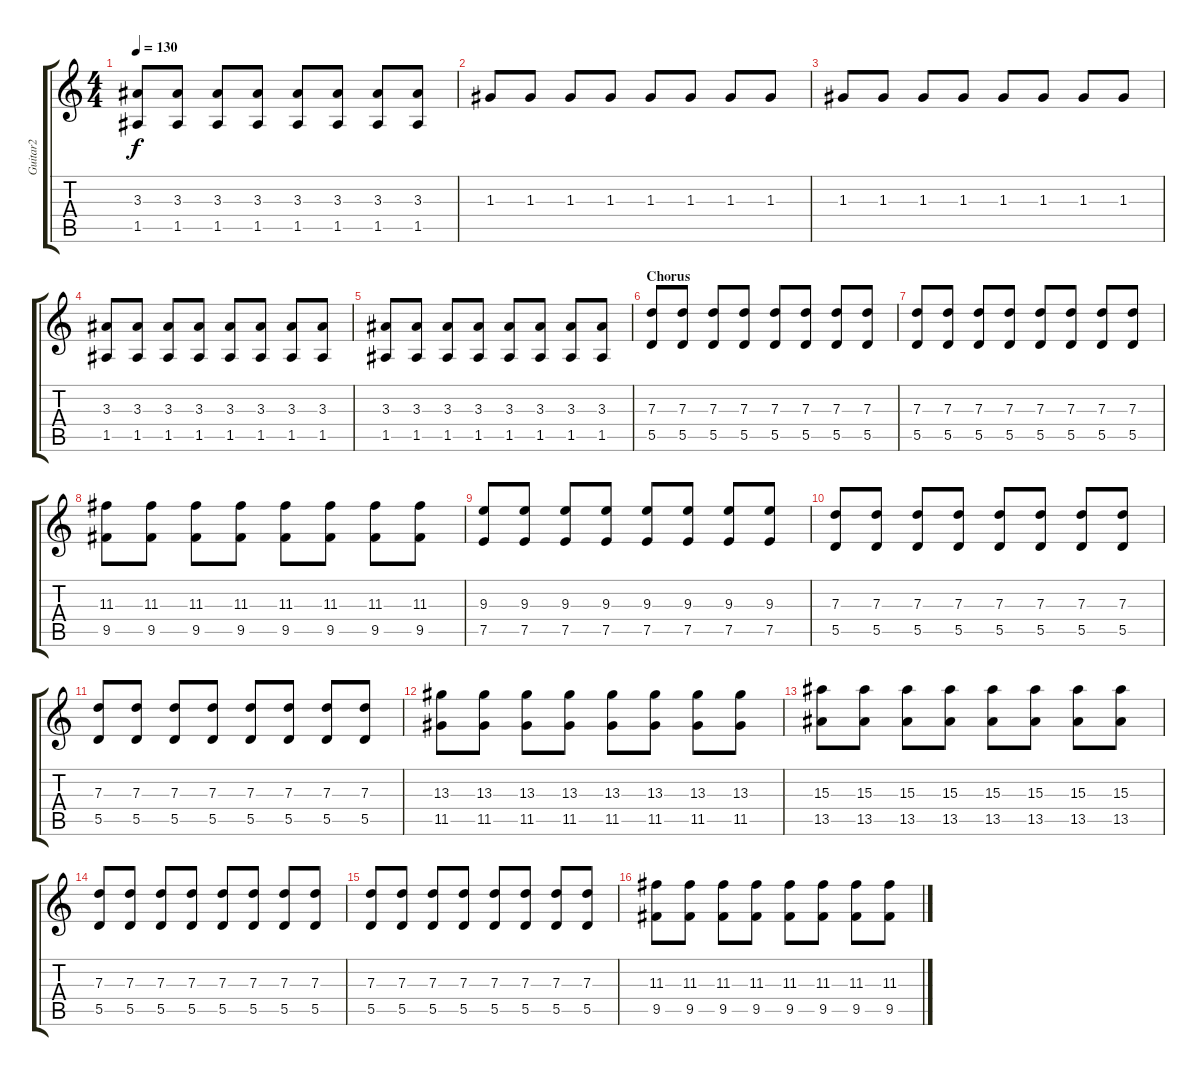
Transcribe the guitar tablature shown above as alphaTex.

\track ("Guitar2" "Guitar2") {instrument overdrivenguitar}
\staff {score tabs}
\tuning (E4 B3 G3 D3 A2 E2) {hide}
\ts (4 4)
\tempo 130
\clef g2
\ks c
(3.3 1.5).8{dy f} (3.3 1.5).8 (3.3 1.5).8 (3.3 1.5).8 (3.3 1.5).8 (3.3 1.5).8 (3.3 1.5).8 (3.3 1.5).8 |
1.3.8 1.3.8 1.3.8 1.3.8 1.3.8 1.3.8 1.3.8 1.3.8 |
1.3.8 1.3.8 1.3.8 1.3.8 1.3.8 1.3.8 1.3.8 1.3.8 |
(3.3 1.5).8 (3.3 1.5).8 (3.3 1.5).8 (3.3 1.5).8 (3.3 1.5).8 (3.3 1.5).8 (3.3 1.5).8 (3.3 1.5).8 |
(3.3 1.5).8 (3.3 1.5).8 (3.3 1.5).8 (3.3 1.5).8 (3.3 1.5).8 (3.3 1.5).8 (3.3 1.5).8 (3.3 1.5).8 |
\section ("" "Chorus")
(7.3 5.5).8 (7.3 5.5).8 (7.3 5.5).8 (7.3 5.5).8 (7.3 5.5).8 (7.3 5.5).8 (7.3 5.5).8 (7.3 5.5).8 |
(7.3 5.5).8 (7.3 5.5).8 (7.3 5.5).8 (7.3 5.5).8 (7.3 5.5).8 (7.3 5.5).8 (7.3 5.5).8 (7.3 5.5).8 |
(11.3 9.5).8 (11.3 9.5).8 (11.3 9.5).8 (11.3 9.5).8 (11.3 9.5).8 (11.3 9.5).8 (11.3 9.5).8 (11.3 9.5).8 |
(9.3 7.5).8 (9.3 7.5).8 (9.3 7.5).8 (9.3 7.5).8 (9.3 7.5).8 (9.3 7.5).8 (9.3 7.5).8 (9.3 7.5).8 |
(7.3 5.5).8 (7.3 5.5).8 (7.3 5.5).8 (7.3 5.5).8 (7.3 5.5).8 (7.3 5.5).8 (7.3 5.5).8 (7.3 5.5).8 |
(7.3 5.5).8 (7.3 5.5).8 (7.3 5.5).8 (7.3 5.5).8 (7.3 5.5).8 (7.3 5.5).8 (7.3 5.5).8 (7.3 5.5).8 |
(13.3 11.5).8 (13.3 11.5).8 (13.3 11.5).8 (13.3 11.5).8 (13.3 11.5).8 (13.3 11.5).8 (13.3 11.5).8 (13.3 11.5).8 |
(15.3 13.5).8 (15.3 13.5).8 (15.3 13.5).8 (15.3 13.5).8 (15.3 13.5).8 (15.3 13.5).8 (15.3 13.5).8 (15.3 13.5).8 |
(7.3 5.5).8 (7.3 5.5).8 (7.3 5.5).8 (7.3 5.5).8 (7.3 5.5).8 (7.3 5.5).8 (7.3 5.5).8 (7.3 5.5).8 |
(7.3 5.5).8 (7.3 5.5).8 (7.3 5.5).8 (7.3 5.5).8 (7.3 5.5).8 (7.3 5.5).8 (7.3 5.5).8 (7.3 5.5).8 |
(11.3 9.5).8 (11.3 9.5).8 (11.3 9.5).8 (11.3 9.5).8 (11.3 9.5).8 (11.3 9.5).8 (11.3 9.5).8 (11.3 9.5).8
